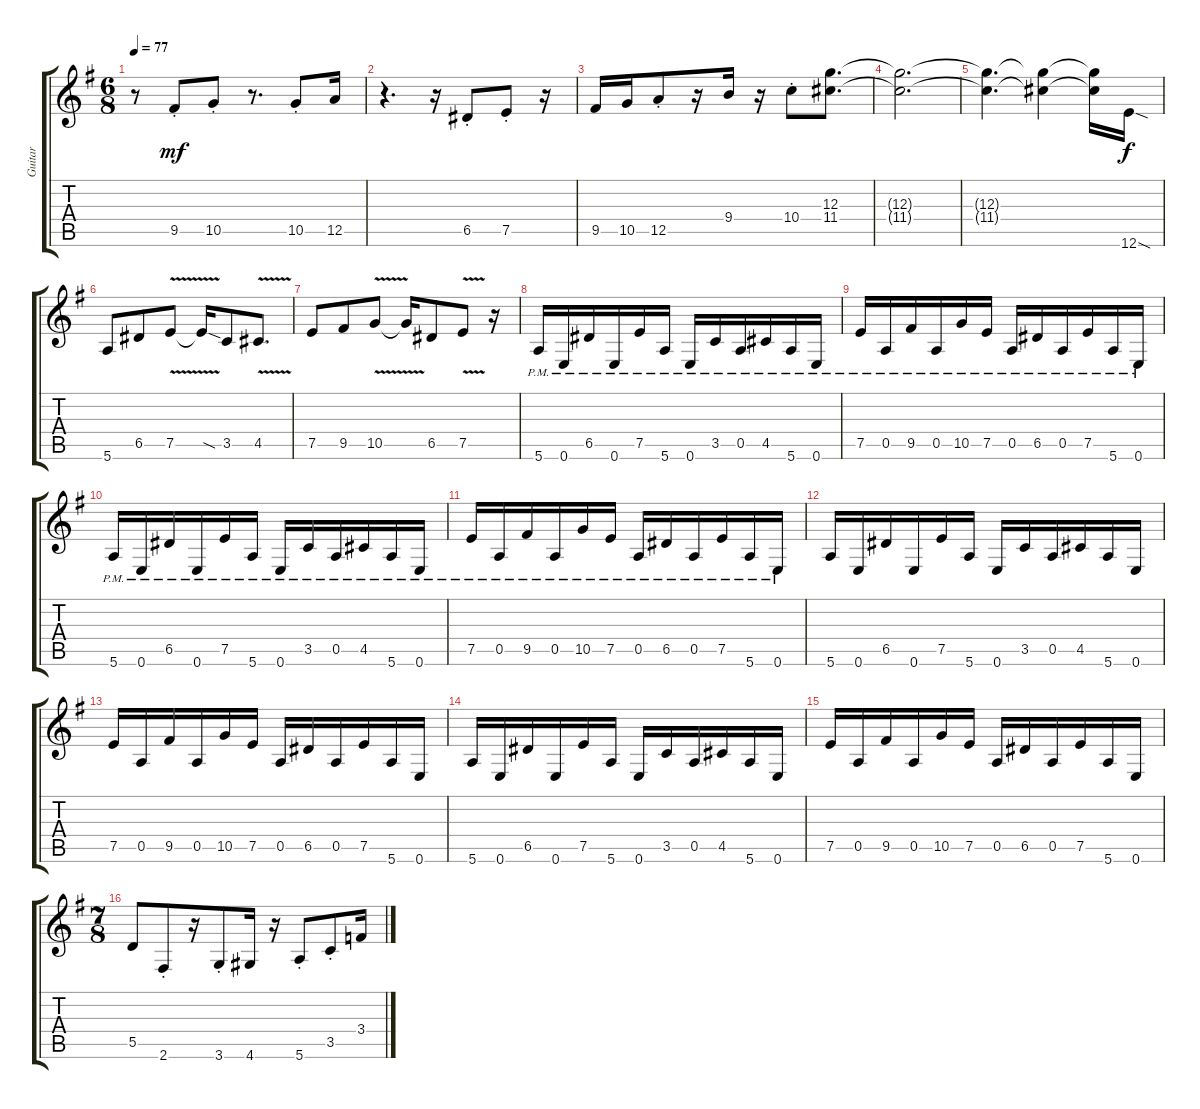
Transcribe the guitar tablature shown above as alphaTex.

\track ("Guitar" "Guitar") {instrument distortionguitar}
\staff {score tabs}
\tuning (E4 B3 G3 D3 A2 E2) {hide}
\ts (6 8)
\tempo 77
\clef g2
\ks g
r.8{dy mf} 9.5{st}.8 10.5{st}.8 r.8{d} 10.5{st}.8 12.5.16 |
r.4{d} r.16 6.5{st}.8 7.5{st}.8 r.16 |
9.5.16 10.5.16 12.5{st}.8 r.16 9.4.16 r.16 10.4{st}.8 (12.3 11.4).8{d} |
(12.3{t} 11.4{t}).2{d} |
(12.3{t} 11.4{t}).4{d} (12.3{t} 11.4{t}).4 (12.3{t} 11.4{t}).16 12.6{sod}.16{dy f} |
5.6.8 6.5.8 7.5{v}.8 7.5{sod t}.16 3.5.8 4.5{v}.8{d} |
7.5.8 9.5.8 10.5{v}.8 10.5{v t}.16 6.5.8 7.5{v}.8 r.16 |
5.6{pm}.16 0.6{pm}.16 6.5{pm}.16 0.6{pm}.16 7.5{pm}.16 5.6{pm}.16 0.6{pm}.16 3.5{pm}.16 0.5{pm}.16 4.5{pm}.16 5.6{pm}.16 0.6{pm}.16 |
7.5{pm}.16 0.5{pm}.16 9.5{pm}.16 0.5{pm}.16 10.5{pm}.16 7.5{pm}.16 0.5{pm}.16 6.5{pm}.16 0.5{pm}.16 7.5{pm}.16 5.6{pm}.16 0.6{pm}.16 |
5.6{pm}.16 0.6{pm}.16 6.5{pm}.16 0.6{pm}.16 7.5{pm}.16 5.6{pm}.16 0.6{pm}.16 3.5{pm}.16 0.5{pm}.16 4.5{pm}.16 5.6{pm}.16 0.6{pm}.16 |
7.5{pm}.16 0.5{pm}.16 9.5{pm}.16 0.5{pm}.16 10.5{pm}.16 7.5{pm}.16 0.5{pm}.16 6.5{pm}.16 0.5{pm}.16 7.5{pm}.16 5.6{pm}.16 0.6{pm}.16 |
5.6.16 0.6.16 6.5.16 0.6.16 7.5.16 5.6.16 0.6.16 3.5.16 0.5.16 4.5.16 5.6.16 0.6.16 |
7.5.16 0.5.16 9.5.16 0.5.16 10.5.16 7.5.16 0.5.16 6.5.16 0.5.16 7.5.16 5.6.16 0.6.16 |
5.6.16 0.6.16 6.5.16 0.6.16 7.5.16 5.6.16 0.6.16 3.5.16 0.5.16 4.5.16 5.6.16 0.6.16 |
7.5.16 0.5.16 9.5.16 0.5.16 10.5.16 7.5.16 0.5.16 6.5.16 0.5.16 7.5.16 5.6.16 0.6.16 |
\ts (7 8)
5.5.8 2.6{st}.8 r.16 3.6{st}.8 4.6.16 r.16 5.6{st}.8 3.5{st}.8 3.4.16
